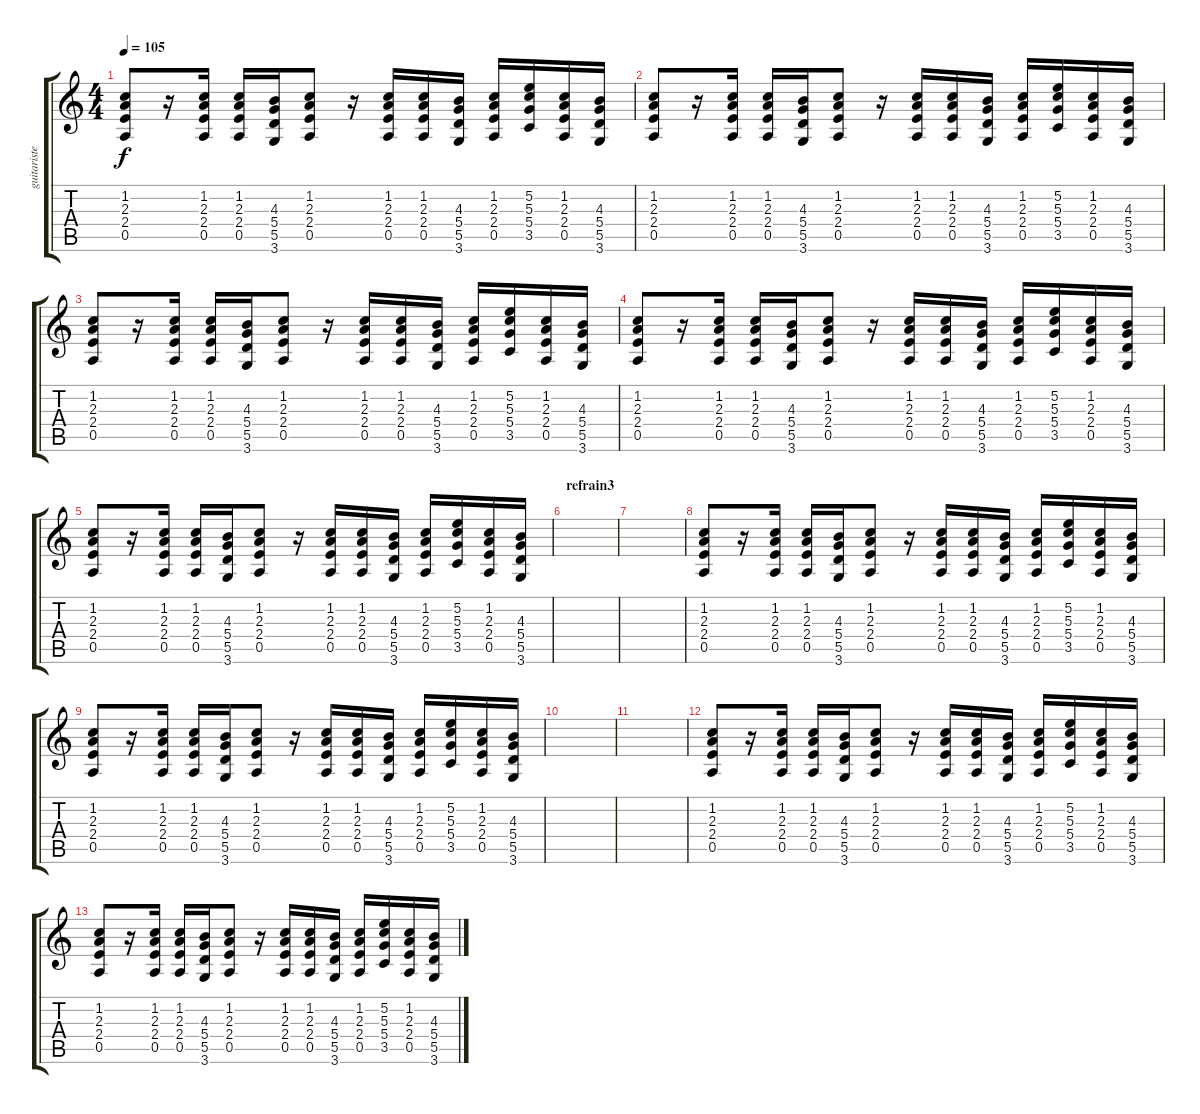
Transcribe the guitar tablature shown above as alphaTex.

\track ("guitariste (solo)" "guitariste") {instrument distortionguitar}
\staff {score tabs}
\tuning (E4 B3 G3 D3 A2 E2) {hide}
\ts (4 4)
\tempo 105
\clef g2
\ks c
(1.2 2.3 2.4 0.5).8{dy f} r.16 (1.2 2.3 2.4 0.5).16 (1.2 2.3 2.4 0.5).16 (4.3 5.4 5.5 3.6).16 (1.2 2.3 2.4 0.5).8 r.16 (1.2 2.3 2.4 0.5).16 (1.2 2.3 2.4 0.5).16 (4.3 5.4 5.5 3.6).16 (1.2 2.3 2.4 0.5).16 (5.2 5.3 5.4 3.5).16 (1.2 2.3 2.4 0.5).16 (4.3 5.4 5.5 3.6).16 |
(1.2 2.3 2.4 0.5).8 r.16 (1.2 2.3 2.4 0.5).16 (1.2 2.3 2.4 0.5).16 (4.3 5.4 5.5 3.6).16 (1.2 2.3 2.4 0.5).8 r.16 (1.2 2.3 2.4 0.5).16 (1.2 2.3 2.4 0.5).16 (4.3 5.4 5.5 3.6).16 (1.2 2.3 2.4 0.5).16 (5.2 5.3 5.4 3.5).16 (1.2 2.3 2.4 0.5).16 (4.3 5.4 5.5 3.6).16 |
(1.2 2.3 2.4 0.5).8 r.16 (1.2 2.3 2.4 0.5).16 (1.2 2.3 2.4 0.5).16 (4.3 5.4 5.5 3.6).16 (1.2 2.3 2.4 0.5).8 r.16 (1.2 2.3 2.4 0.5).16 (1.2 2.3 2.4 0.5).16 (4.3 5.4 5.5 3.6).16 (1.2 2.3 2.4 0.5).16 (5.2 5.3 5.4 3.5).16 (1.2 2.3 2.4 0.5).16 (4.3 5.4 5.5 3.6).16 |
(1.2 2.3 2.4 0.5).8 r.16 (1.2 2.3 2.4 0.5).16 (1.2 2.3 2.4 0.5).16 (4.3 5.4 5.5 3.6).16 (1.2 2.3 2.4 0.5).8 r.16 (1.2 2.3 2.4 0.5).16 (1.2 2.3 2.4 0.5).16 (4.3 5.4 5.5 3.6).16 (1.2 2.3 2.4 0.5).16 (5.2 5.3 5.4 3.5).16 (1.2 2.3 2.4 0.5).16 (4.3 5.4 5.5 3.6).16 |
(1.2 2.3 2.4 0.5).8 r.16 (1.2 2.3 2.4 0.5).16 (1.2 2.3 2.4 0.5).16 (4.3 5.4 5.5 3.6).16 (1.2 2.3 2.4 0.5).8 r.16 (1.2 2.3 2.4 0.5).16 (1.2 2.3 2.4 0.5).16 (4.3 5.4 5.5 3.6).16 (1.2 2.3 2.4 0.5).16 (5.2 5.3 5.4 3.5).16 (1.2 2.3 2.4 0.5).16 (4.3 5.4 5.5 3.6).16 |
\section ("" "refrain3")
|
|
(1.2 2.3 2.4 0.5).8 r.16 (1.2 2.3 2.4 0.5).16 (1.2 2.3 2.4 0.5).16 (4.3 5.4 5.5 3.6).16 (1.2 2.3 2.4 0.5).8 r.16 (1.2 2.3 2.4 0.5).16 (1.2 2.3 2.4 0.5).16 (4.3 5.4 5.5 3.6).16 (1.2 2.3 2.4 0.5).16 (5.2 5.3 5.4 3.5).16 (1.2 2.3 2.4 0.5).16 (4.3 5.4 5.5 3.6).16 |
(1.2 2.3 2.4 0.5).8 r.16 (1.2 2.3 2.4 0.5).16 (1.2 2.3 2.4 0.5).16 (4.3 5.4 5.5 3.6).16 (1.2 2.3 2.4 0.5).8 r.16 (1.2 2.3 2.4 0.5).16 (1.2 2.3 2.4 0.5).16 (4.3 5.4 5.5 3.6).16 (1.2 2.3 2.4 0.5).16 (5.2 5.3 5.4 3.5).16 (1.2 2.3 2.4 0.5).16 (4.3 5.4 5.5 3.6).16 |
|
|
(1.2 2.3 2.4 0.5).8{volume 0} r.16 (1.2 2.3 2.4 0.5).16 (1.2 2.3 2.4 0.5).16 (4.3 5.4 5.5 3.6).16 (1.2 2.3 2.4 0.5).8 r.16 (1.2 2.3 2.4 0.5).16 (1.2 2.3 2.4 0.5).16 (4.3 5.4 5.5 3.6).16 (1.2 2.3 2.4 0.5).16 (5.2 5.3 5.4 3.5).16 (1.2 2.3 2.4 0.5).16 (4.3 5.4 5.5 3.6).16 |
(1.2 2.3 2.4 0.5).8 r.16 (1.2 2.3 2.4 0.5).16 (1.2 2.3 2.4 0.5).16 (4.3 5.4 5.5 3.6).16 (1.2 2.3 2.4 0.5).8 r.16 (1.2 2.3 2.4 0.5).16 (1.2 2.3 2.4 0.5).16 (4.3 5.4 5.5 3.6).16 (1.2 2.3 2.4 0.5).16 (5.2 5.3 5.4 3.5).16 (1.2 2.3 2.4 0.5).16 (4.3 5.4 5.5 3.6).16
